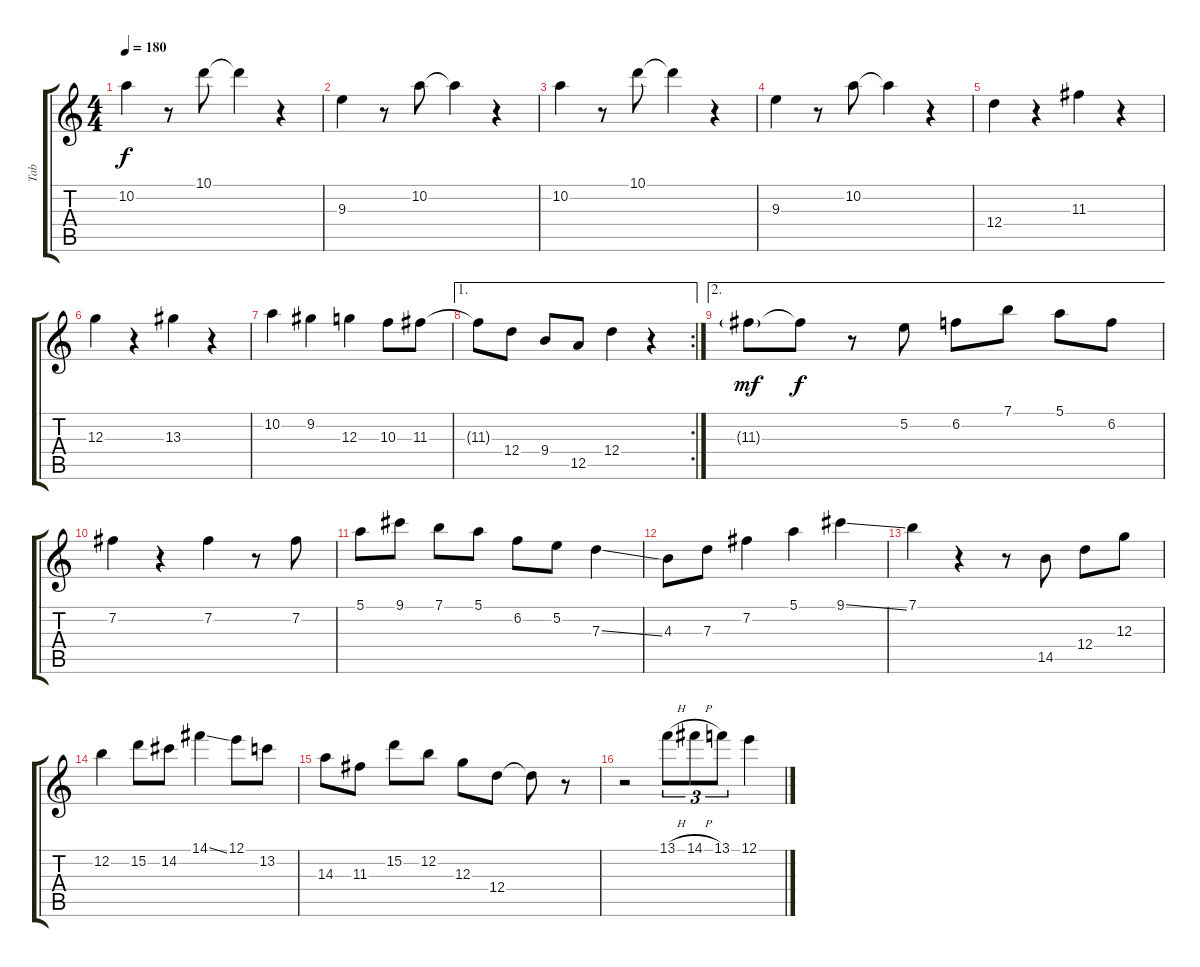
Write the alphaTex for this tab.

\track ("Tab" "Tab") {instrument acousticguitarnylon}
\staff {score tabs}
\tuning (E4 B3 G3 D3 A2 E2) {hide}
\ts (4 4)
\tempo 180
\clef g2
\ks c
10.2.4{dy f volume 13 balance 14 instrument acousticguitarsteel} r.8 10.1.8 10.1{t}.4 r.4 |
9.3.4 r.8 10.2.8 10.2{t}.4 r.4 |
10.2.4 r.8 10.1.8 10.1{t}.4 r.4 |
9.3.4 r.8 10.2.8 10.2{t}.4 r.4 |
12.4.4 r.4 11.3.4 r.4 |
12.3.4 r.4 13.3.4 r.4 |
10.2.4 9.2.4 12.3.4 10.3.8 11.3.8 |
\ae 1
\rc 2
11.3{t}.8 12.4.8 9.4.8 12.5.8 12.4.4 r.4 |
\ae 2
11.3{g}.8{dy mf volume 13 balance 13 instrument acousticguitarnylon} 11.3{t}.8{dy f} r.8 5.2.8 6.2.8 7.1.8 5.1.8 6.2.8 |
7.2.4 r.4 7.2.4 r.8 7.2.8 |
5.1.8 9.1.8 7.1.8 5.1.8 6.2.8 5.2.8 7.3{ss}.4 |
4.3.8 7.3.8 7.2.4 5.1.4 9.1{ss}.4 |
7.1.4 r.4 r.8 14.5.8 12.4.8 12.3.8 |
12.2.4 15.2.8 14.2.8 14.1{ss}.4 12.1.8 13.2.8 |
14.3.8 11.3.8 15.2.8 12.2.8 12.3.8 12.4.8 12.4{t}.8 r.8 |
r.2 13.1{h}.8{tu (3 2)} 14.1{h}.8{tu (3 2)} 13.1.8{tu (3 2)} 12.1.4
